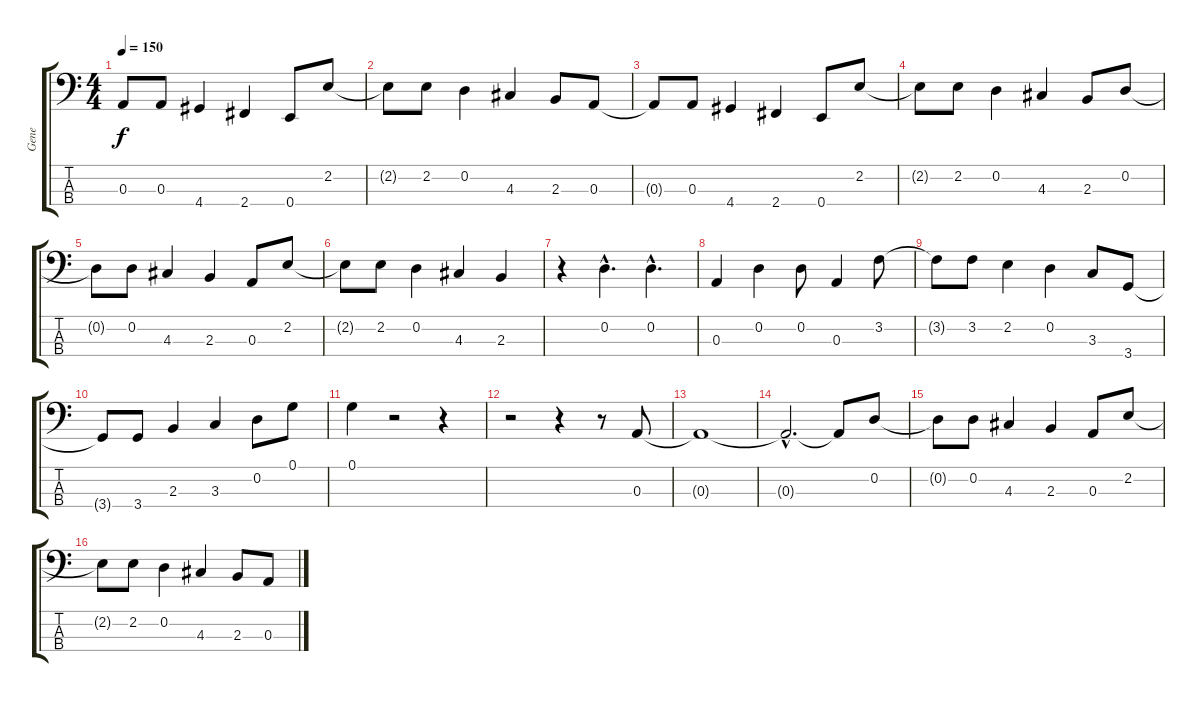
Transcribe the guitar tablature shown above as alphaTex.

\track ("Gene" "Gene") {instrument electricbasspick}
\staff {score tabs}
\tuning (G2 D2 A1 E1) {hide}
\ts (4 4)
\tempo 150
\clef f4
\ks c
0.3{t}.8{dy f} 0.3.8 4.4.4 2.4.4 0.4.8 2.2.8 |
2.2{t}.8 2.2.8 0.2.4 4.3.4 2.3.8 0.3.8 |
0.3{t}.8 0.3.8 4.4.4 2.4.4 0.4.8 2.2.8 |
2.2{t}.8 2.2.8 0.2.4 4.3.4 2.3.8 0.2.8 |
0.2{t}.8 0.2.8 4.3.4 2.3.4 0.3.8 2.2.8 |
2.2{t}.8 2.2.8 0.2.4 4.3.4 2.3.4 |
r.4 0.2{hac}.4{d} 0.2{hac}.4{d} |
0.3.4 0.2.4 0.2.8 0.3.4 3.2.8 |
3.2{t}.8 3.2.8 2.2.4 0.2.4 3.3.8 3.4.8 |
3.4{t}.8 3.4.8 2.3.4 3.3.4 0.2.8 0.1.8 |
0.1.4 r.2 r.4 |
r.2 r.4 r.8 0.3.8 |
0.3{t}.1 |
0.3{hac t}.2{d} 0.3{t}.8 0.2.8 |
0.2{t}.8 0.2.8 4.3.4 2.3.4 0.3.8 2.2.8 |
2.2{t}.8 2.2.8 0.2.4 4.3.4 2.3.8 0.3.8
